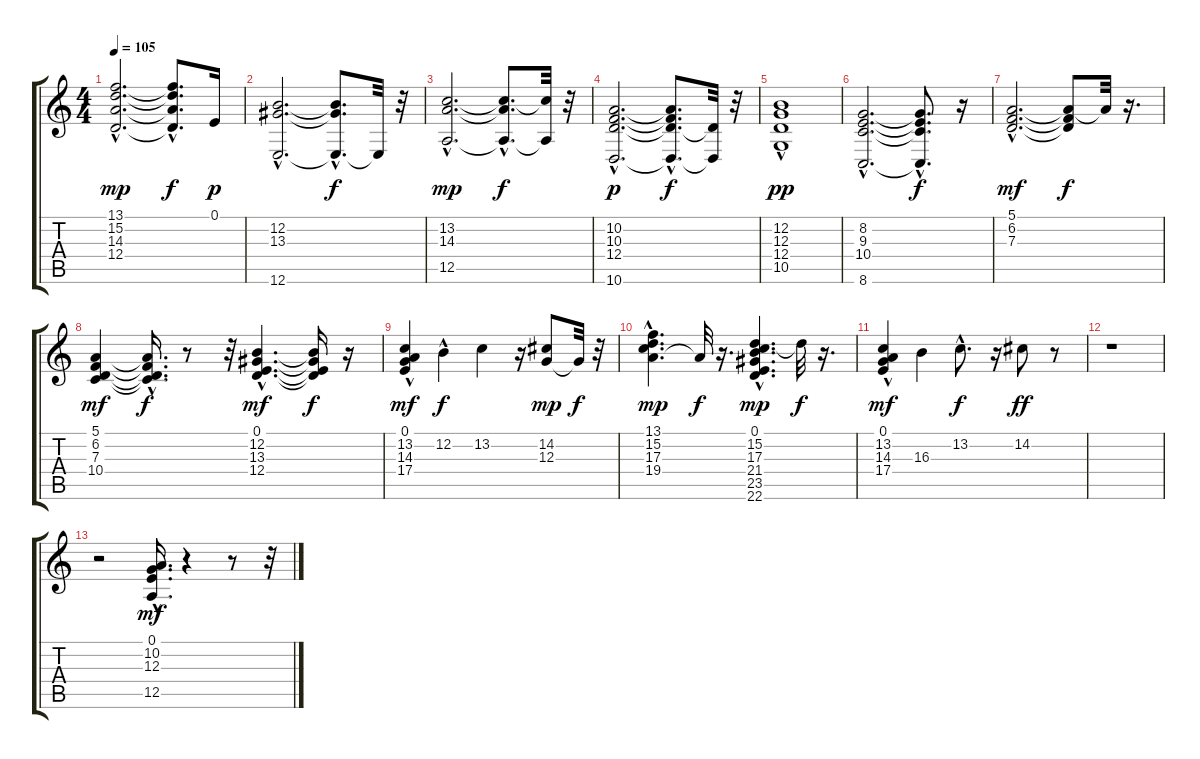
\track "" {instrument electricpiano1}
\staff {score tabs}
\tuning (E4 B3 G3 D3 A2 E2) {hide}
\ts (4 4)
\tempo 105
\clef g2
\ks c
(13.1{hac} 15.2{hac} 14.3{hac} 12.4{hac}).2{d dy mp} (13.1{hac t} 15.2{hac t} 14.3{t} 12.4{t}).8{d dy f} 0.1.16{dy p} |
(12.2{hac} 13.3{hac} 12.6{hac}).2{d} (12.2{hac t} 13.3{hac t} 12.6{hac t}).8{d dy f} 12.6{t}.32 r.32 |
(13.2{hac} 14.3{hac} 12.5{hac}).2{d dy mp} (13.2{hac t} 14.3{t} 12.5{hac t}).8{d dy f} (13.2{t} 12.5{t}).32 r.32 |
(10.2{hac} 10.3{hac} 12.4{hac} 10.6{hac}).2{d dy p} (10.2{hac t} 10.3{hac t} 12.4{hac t} 10.6{hac t}).8{d dy f} (12.4{t} 10.6{t}).32 r.32 |
(12.2 12.3{hac} 12.4{hac} 10.5{hac}).1{dy pp} |
(8.2{hac} 9.3{hac} 10.4{hac} 8.6{hac}).2{d} (8.2{hac t} 9.3{t} 10.4{t} 8.6{t}).8{d dy f} r.16 |
(5.1{hac} 6.2{hac} 7.3{hac}).2{d dy mf} (5.1{t} 6.2{t} 7.3{t}).8{dy f} 5.1{t}.32 r.16{d} |
(5.1 6.2 7.3 10.4).4{dy mf} (5.1{hac t} 6.2{hac t} 7.3{hac t} 10.4{hac t}).16{d dy f} r.8 r.32 (0.1{hac} 12.2{hac} 13.3{hac} 12.4{hac}).4{d dy mf} (0.1{t} 12.2{t} 13.3{t} 12.4{t}).16{dy f} r.16 |
(0.1 13.2{hac} 14.3 17.4).4{dy mf} 12.2{hac}.4{dy f} 13.2.4 r.16 (14.2 12.3).8{dy mp} 12.3{t}.32{dy f} r.32 |
(13.1{hac} 15.2{hac} 17.3{hac} 19.4{hac}).4{d dy mp} 19.4{t}.32{dy f} r.16{d} (0.1{hac} 15.2{hac} 17.3 21.4{hac} 23.5 22.6{hac}).4{d dy mp} 15.2{t}.32{dy f} r.16{d} |
(0.1{hac} 13.2{hac} 14.3 17.4).4{dy mf} 16.3.4 13.2{hac}.8{d dy f} r.16 14.2.8{dy ff} r.8 |
r.1 |
r.2 (0.1{hac} 10.2{hac} 12.3{hac} 12.5{hac}).16{d dy mf} r.4 r.8 r.32
